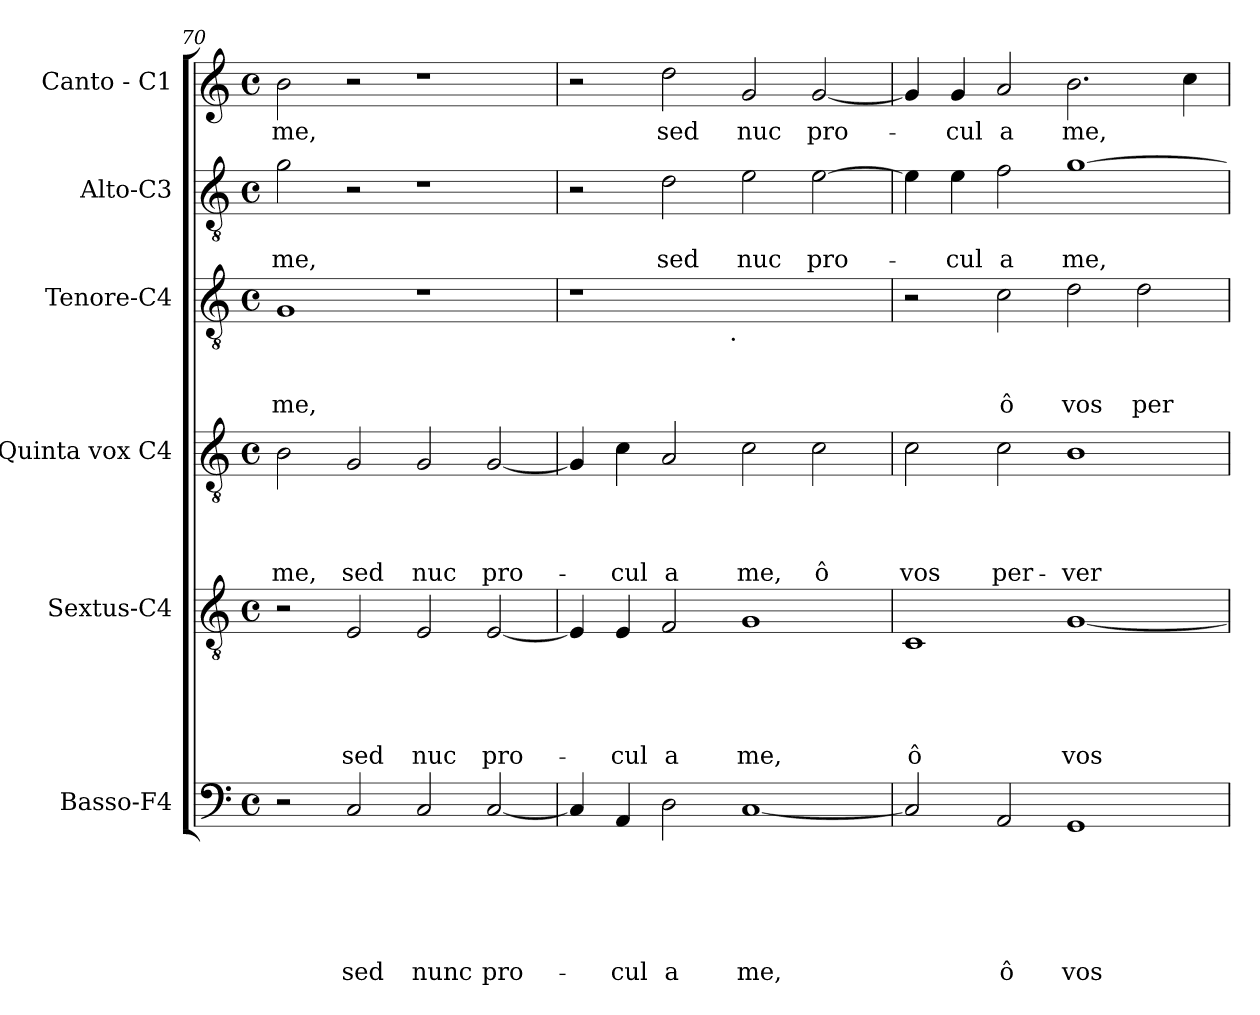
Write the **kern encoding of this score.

**kern	**text	**text	**text	**text	**text	**text	**kern	**text	**text	**text	**text	**text	**kern	**text	**text	**text	**text	**kern	**text	**text	**text	**kern	**text	**text	**kern	**text
*part6	*part6	*part6	*part6	*part6	*part6	*part6	*part5	*part5	*part5	*part5	*part5	*part5	*part4	*part4	*part4	*part4	*part4	*part3	*part3	*part3	*part3	*part2	*part2	*part2	*part1	*part1
*staff6	*staff6	*staff6	*staff6	*staff6	*staff6	*staff6	*staff5	*staff5	*staff5	*staff5	*staff5	*staff5	*staff4	*staff4	*staff4	*staff4	*staff4	*staff3	*staff3	*staff3	*staff3	*staff2	*staff2	*staff2	*staff1	*staff1
*I"Basso-F4	*	*	*	*	*	*	*I"Sextus-C4	*	*	*	*	*	*I"Quinta vox C4	*	*	*	*	*I"Tenore-C4	*	*	*	*I"Alto-C3	*	*	*I"Canto - C1	*
*clefF4	*	*	*	*	*	*	*clefGv2	*	*	*	*	*	*clefGv2	*	*	*	*	*clefGv2	*	*	*	*clefGv2	*	*	*clefG2	*
*k[]	*	*	*	*	*	*	*k[]	*	*	*	*	*	*k[]	*	*	*	*	*k[]	*	*	*	*k[]	*	*	*k[]	*
*C:	*	*	*	*	*	*	*C:	*	*	*	*	*	*C:	*	*	*	*	*C:	*	*	*	*C:	*	*	*C:	*
*M4/4	*	*	*	*	*	*	*M4/4	*	*	*	*	*	*M4/4	*	*	*	*	*M4/4	*	*	*	*M4/4	*	*	*M4/4	*
*met(c)	*	*	*	*	*	*	*met(c)	*	*	*	*	*	*met(c)	*	*	*	*	*met(c)	*	*	*	*met(c)	*	*	*met(c)	*
=70	=70	=70	=70	=70	=70	=70	=70	=70	=70	=70	=70	=70	=70	=70	=70	=70	=70	=70	=70	=70	=70	=70	=70	=70	=70	=70
!	!	!	!	!	!	!	!	!	!	!	!	!	!	!	!	!	!LO:LY:b	!	!	!	!LO:LY:b	!	!	!LO:LY:b	!	!LO:LY:b
2r	.	.	.	.	.	.	2r	.	.	.	.	.	2B\	.	.	.	me,	1G	.	.	me,	2g\	.	me,	2b\	me,
!	!	!	!	!	!	!LO:LY:b	!	!	!	!	!	!LO:LY:b	!	!	!	!	!LO:LY:b	!	!	!	!	!	!	!	!	!
2C/	.	.	.	.	.	sed	2E/	.	.	.	.	sed	2G/	.	.	.	sed	.	.	.	.	2r	.	.	2r	.
!	!	!	!	!	!	!LO:LY:b	!	!	!	!	!	!LO:LY:b	!	!	!	!	!LO:LY:b	!	!	!	!	!	!	!	!	!
2C/	.	.	.	.	.	nunc	2E/	.	.	.	.	nuc	2G/	.	.	.	nuc	1r	.	.	.	1r	.	.	1r	.
!	!	!	!	!	!	!LO:LY:b	!	!	!	!	!	!LO:LY:b	!	!	!	!	!LO:LY:b	!	!	!	!	!	!	!	!	!
[<2C/	.	.	.	.	.	pro-	[<2E/	.	.	.	.	pro-	[<2G/	.	.	.	pro-	.	.	.	.	.	.	.	.	.
=71	=71	=71	=71	=71	=71	=71	=71	=71	=71	=71	=71	=71	=71	=71	=71	=71	=71	=71	=71	=71	=71	=71	=71	=71	=71	=71
*	*	*	*	*	*	*	*	*	*	*	*	*	*	*	*	*	*	*^	*	*	*	*	*	*	*	*
4C/]	.	.	.	.	.	.	4E/]	.	.	.	.	.	4G/]	.	.	.	.	1r	2ryy	.	.	.	2r	.	.	2r	.
!	!	!	!	!	!	!LO:LY:b	!	!	!	!	!	!LO:LY:b	!	!	!	!	!LO:LY:b	!	!	!	!	!	!	!	!	!	!
4AA/	.	.	.	.	.	-cul	4E/	.	.	.	.	-cul	4c\	.	.	.	-cul	.	.	.	.	.	.	.	.	.	.
!	!	!	!	!	!	!LO:LY:b	!	!	!	!	!	!LO:LY:b	!	!	!	!	!LO:LY:b	!	!	!	!	!	!	!	!LO:LY:b	!	!LO:LY:b
2D\	.	.	.	.	.	a	2F/	.	.	.	.	a	2A/	.	.	.	a	.	4...ryy	.	.	.	2d\	.	sed	2dd\	sed
!	!	!	!	!	!	!	!	!	!	!	!	!	!	!	!	!	!	!	!LO:TX:b:t=.	!	!	!	!	!	!	!	!
.	.	.	.	.	.	.	.	.	.	.	.	.	.	.	.	.	.	.	1ryy	.	.	.	.	.	.	.	.
!	!	!	!	!	!	!LO:LY:b	!	!	!	!	!	!LO:LY:b	!	!	!	!	!LO:LY:b	!	!	!	!	!	!	!	!LO:LY:b	!	!LO:LY:b
[<1C	.	.	.	.	.	me,	1G	.	.	.	.	me,	2c\	.	.	.	me,	1ryy	.	.	.	.	2e\	.	nuc	2g/	nuc
!	!	!	!	!	!	!	!	!	!	!	!	!	!	!	!	!	!LO:LY:b	!	!	!	!	!	!	!	!LO:LY:b	!	!LO:LY:b
.	.	.	.	.	.	.	.	.	.	.	.	.	2c\	.	.	.	ô	.	.	.	.	.	[>2e\	.	pro-	[<2g/	pro-
.	.	.	.	.	.	.	.	.	.	.	.	.	.	.	.	.	.	.	32ryy	.	.	.	.	.	.	.	.
=72	=72	=72	=72	=72	=72	=72	=72	=72	=72	=72	=72	=72	=72	=72	=72	=72	=72	=72	=72	=72	=72	=72	=72	=72	=72	=72	=72
!	!	!	!	!	!	!	!	!	!	!	!	!LO:LY:b	!	!	!	!	!LO:LY:b	!	!	!	!	!	!	!	!	!	!
*	*	*	*	*	*	*	*	*	*	*	*	*	*	*	*	*	*	*v	*v	*	*	*	*	*	*	*	*
2C/]	.	.	.	.	.	.	1C	.	.	.	.	ô	2c\	.	.	.	vos	2r	.	.	.	4e\]	.	.	4g/]	.
!	!	!	!	!	!	!	!	!	!	!	!	!	!	!	!	!	!	!	!	!	!	!	!	!LO:LY:b	!	!LO:LY:b
.	.	.	.	.	.	.	.	.	.	.	.	.	.	.	.	.	.	.	.	.	.	4e\	.	-cul	4g/	-cul
!	!	!	!	!	!	!LO:LY:b	!	!	!	!	!	!	!	!	!	!	!LO:LY:b	!	!	!	!LO:LY:b	!	!	!LO:LY:b	!	!LO:LY:b
2AA/	.	.	.	.	.	ô	.	.	.	.	.	.	2c\	.	.	.	per-	2c\	.	.	ô	2f\	.	a	2a/	a
!	!	!	!	!	!	!LO:LY:b	!	!	!	!	!	!LO:LY:b	!	!	!	!	!LO:LY:b	!	!	!	!LO:LY:b	!	!	!LO:LY:b	!	!LO:LY:b
1GG	.	.	.	.	.	vos	[<1G	.	.	.	.	vos	1B	.	.	.	-ver-	2d\	.	.	vos	[<1g	.	me,	2.b\	me,
!	!	!	!	!	!	!	!	!	!	!	!	!	!	!	!	!	!	!	!	!	!LO:LY:b	!	!	!	!	!
.	.	.	.	.	.	.	.	.	.	.	.	.	.	.	.	.	.	2d\	.	.	per-	.	.	.	.	.
.	.	.	.	.	.	.	.	.	.	.	.	.	.	.	.	.	.	.	.	.	.	.	.	.	4cc\	.
=	=	=	=	=	=	=	=	=	=	=	=	=	=	=	=	=	=	=	=	=	=	=	=	=	=	=
*-	*-	*-	*-	*-	*-	*-	*-	*-	*-	*-	*-	*-	*-	*-	*-	*-	*-	*-	*-	*-	*-	*-	*-	*-	*-	*-
